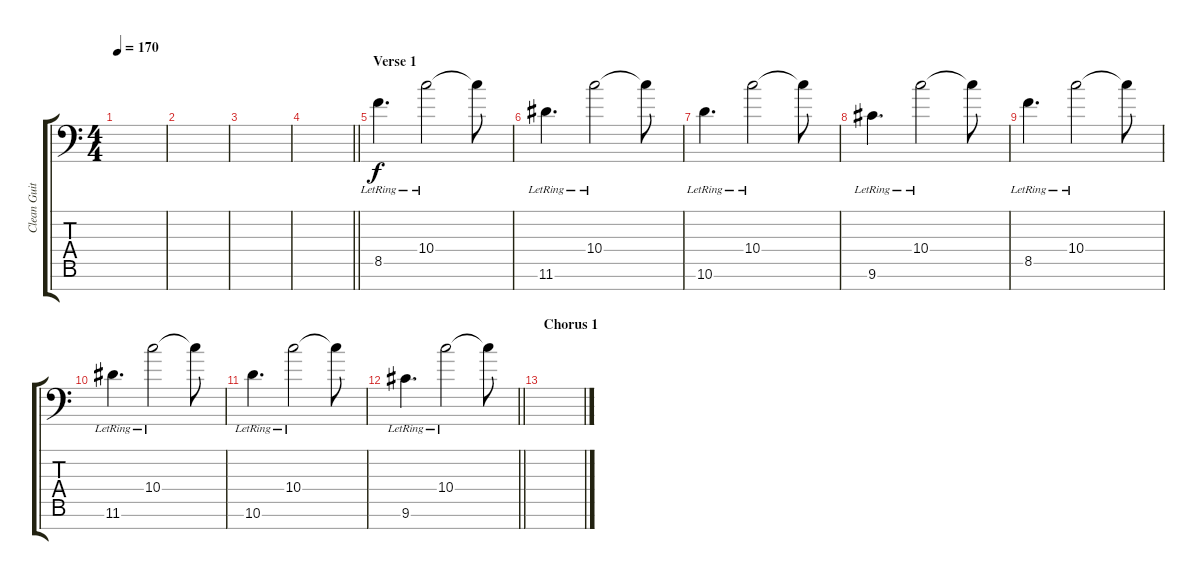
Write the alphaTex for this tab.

\track ("Clean Guitar" "Clean Guit") {instrument acousticguitarsteel}
\staff {score tabs}
\tuning (E4 B3 G3 D3 A2 E2 A1) {hide}
\ts (4 4)
\tempo 170
\clef f4
\ks c
|
|
|
\barLineRight lightlight
|
\section ("" "Verse 1")
8.5{lr}.4{d} 10.4{lr}.2 10.4{t}.8 |
11.6{lr}.4{d} 10.4{lr}.2 10.4{t}.8 |
10.6{lr}.4{d} 10.4{lr}.2 10.4{t}.8 |
9.6{lr}.4{d} 10.4{lr}.2 10.4{t}.8 |
8.5{lr}.4{d} 10.4{lr}.2 10.4{t}.8 |
11.6{lr}.4{d} 10.4{lr}.2 10.4{t}.8 |
10.6{lr}.4{d} 10.4{lr}.2 10.4{t}.8 |
\barLineRight lightlight
9.6{lr}.4{d} 10.4{lr}.2 10.4{t}.8 |
\section ("" "Chorus 1")
